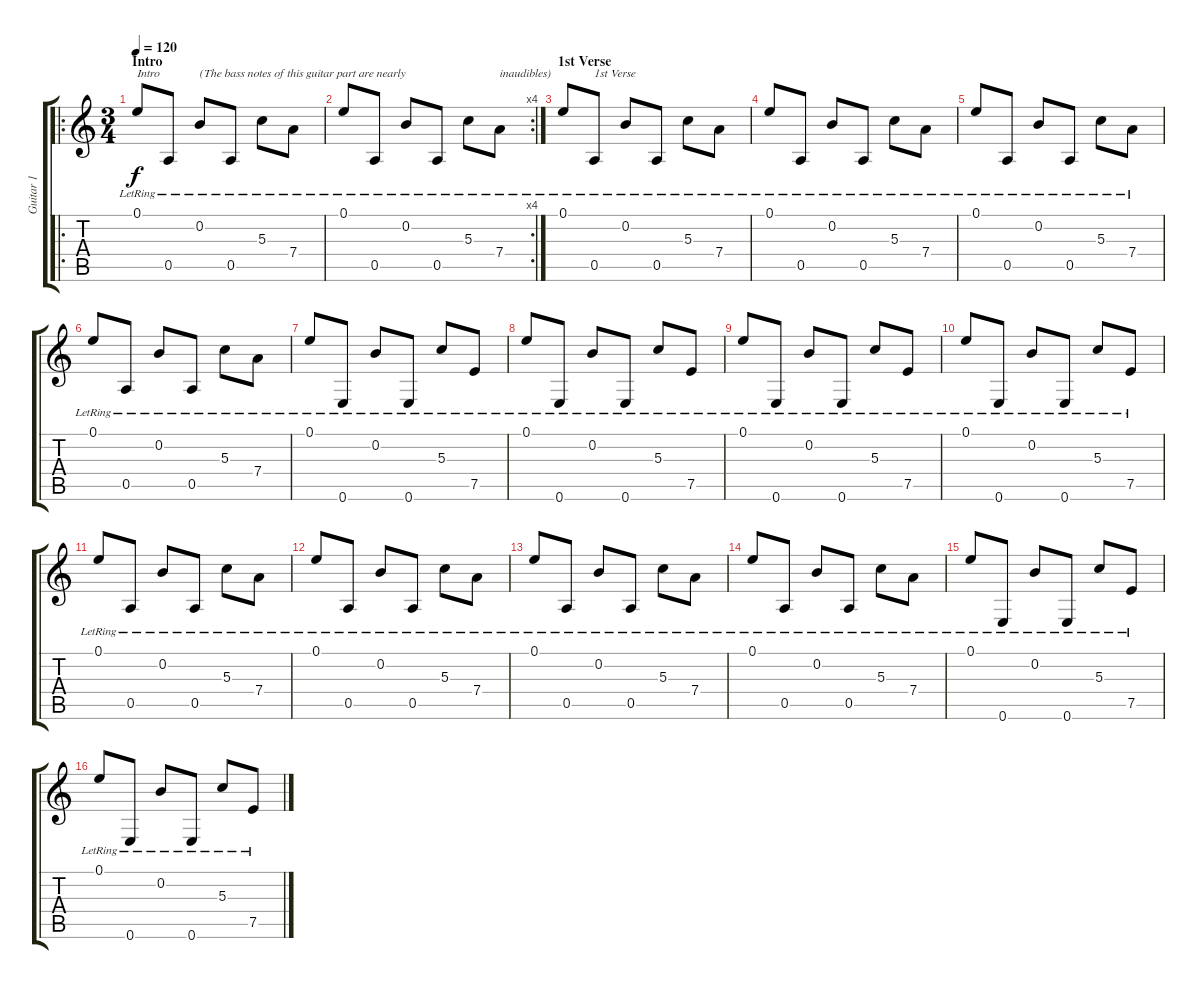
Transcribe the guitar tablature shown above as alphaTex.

\track ("Guitar 1" "Guitar 1") {instrument acousticguitarsteel}
\staff {score tabs}
\tuning (E4 B3 G3 D3 A2 E2) {hide}
\ro
\ts (3 4)
\section ("" "Intro")
\tempo 120
\clef g2
\ks c
0.1{lr}.8{txt "Intro" dy f instrument acousticguitarsteel} 0.5{lr}.8 0.2{lr}.8{txt "(The bass notes of this guitar part are nearly"} 0.5{lr}.8 5.3{lr}.8 7.4{lr}.8 |
\rc 4
0.1{lr}.8 0.5{lr}.8 0.2{lr}.8 0.5{lr}.8 5.3{lr}.8 7.4{lr}.8{txt "inaudibles)"} |
\section ("" "1st Verse")
0.1{lr}.8 0.5{lr}.8{txt "1st Verse"} 0.2{lr}.8 0.5{lr}.8 5.3{lr}.8 7.4{lr}.8 |
0.1{lr}.8 0.5{lr}.8 0.2{lr}.8 0.5{lr}.8 5.3{lr}.8 7.4{lr}.8 |
0.1{lr}.8 0.5{lr}.8 0.2{lr}.8 0.5{lr}.8 5.3{lr}.8 7.4{lr}.8 |
0.1{lr}.8 0.5{lr}.8 0.2{lr}.8 0.5{lr}.8 5.3{lr}.8 7.4{lr}.8 |
0.1{lr}.8 0.6{lr}.8 0.2{lr}.8 0.6{lr}.8 5.3{lr}.8 7.5{lr}.8 |
0.1{lr}.8 0.6{lr}.8 0.2{lr}.8 0.6{lr}.8 5.3{lr}.8 7.5{lr}.8 |
0.1{lr}.8 0.6{lr}.8 0.2{lr}.8 0.6{lr}.8 5.3{lr}.8 7.5{lr}.8 |
0.1{lr}.8 0.6{lr}.8 0.2{lr}.8 0.6{lr}.8 5.3{lr}.8 7.5{lr}.8 |
0.1{lr}.8 0.5{lr}.8 0.2{lr}.8 0.5{lr}.8 5.3{lr}.8 7.4{lr}.8 |
0.1{lr}.8 0.5{lr}.8 0.2{lr}.8 0.5{lr}.8 5.3{lr}.8 7.4{lr}.8 |
0.1{lr}.8 0.5{lr}.8 0.2{lr}.8 0.5{lr}.8 5.3{lr}.8 7.4{lr}.8 |
0.1{lr}.8 0.5{lr}.8 0.2{lr}.8 0.5{lr}.8 5.3{lr}.8 7.4{lr}.8 |
0.1{lr}.8 0.6{lr}.8 0.2{lr}.8 0.6{lr}.8 5.3{lr}.8 7.5{lr}.8 |
0.1{lr}.8 0.6{lr}.8 0.2{lr}.8 0.6{lr}.8 5.3{lr}.8 7.5{lr}.8
